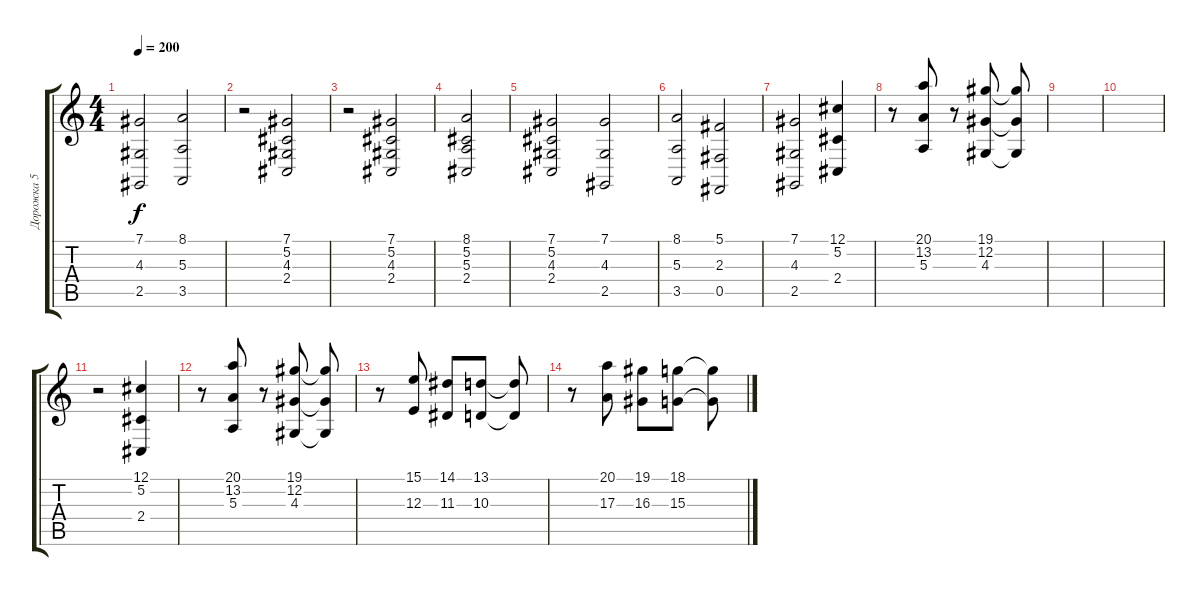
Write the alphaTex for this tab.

\track ("Дорожка 5" "Дорожка 5") {instrument tremolostrings}
\staff {score tabs}
\tuning (Db4 Ab3 E3 B2 Gb2 Db2) {hide}
\ts (4 4)
\tempo 200
\clef g2
\ks c
(7.1 4.3 2.5).2{dy f} (8.1 5.3 3.5).2 |
r.2 (7.1 5.2 4.3 2.4).2 |
r.2 (7.1 5.2 4.3 2.4).2 |
(8.1 5.2 5.3 2.4).2 |
(7.1 5.2 4.3 2.4).2 (7.1 4.3 2.5).2 |
(8.1 5.3 3.5).2 (5.1 2.3 0.5).2 |
(7.1 4.3 2.5).2 (12.1 5.2 2.4).4 |
r.8 (20.1 13.2 5.3).8 r.8 (19.1 12.2 4.3).8 (19.1{t} 12.2{t} 4.3{t}).8 |
|
|
r.2 (12.1 5.2 2.4).4 |
r.8 (20.1 13.2 5.3).8 r.8 (19.1 12.2 4.3).8 (19.1{t} 12.2{t} 4.3{t}).8 |
r.8 (15.1 12.3).8 (14.1 11.3).8 (13.1 10.3).8 (13.1{t} 10.3{t}).8 |
r.8 (20.1 17.3).8 (19.1 16.3).8 (18.1 15.3).8 (18.1{t} 15.3{t}).8
